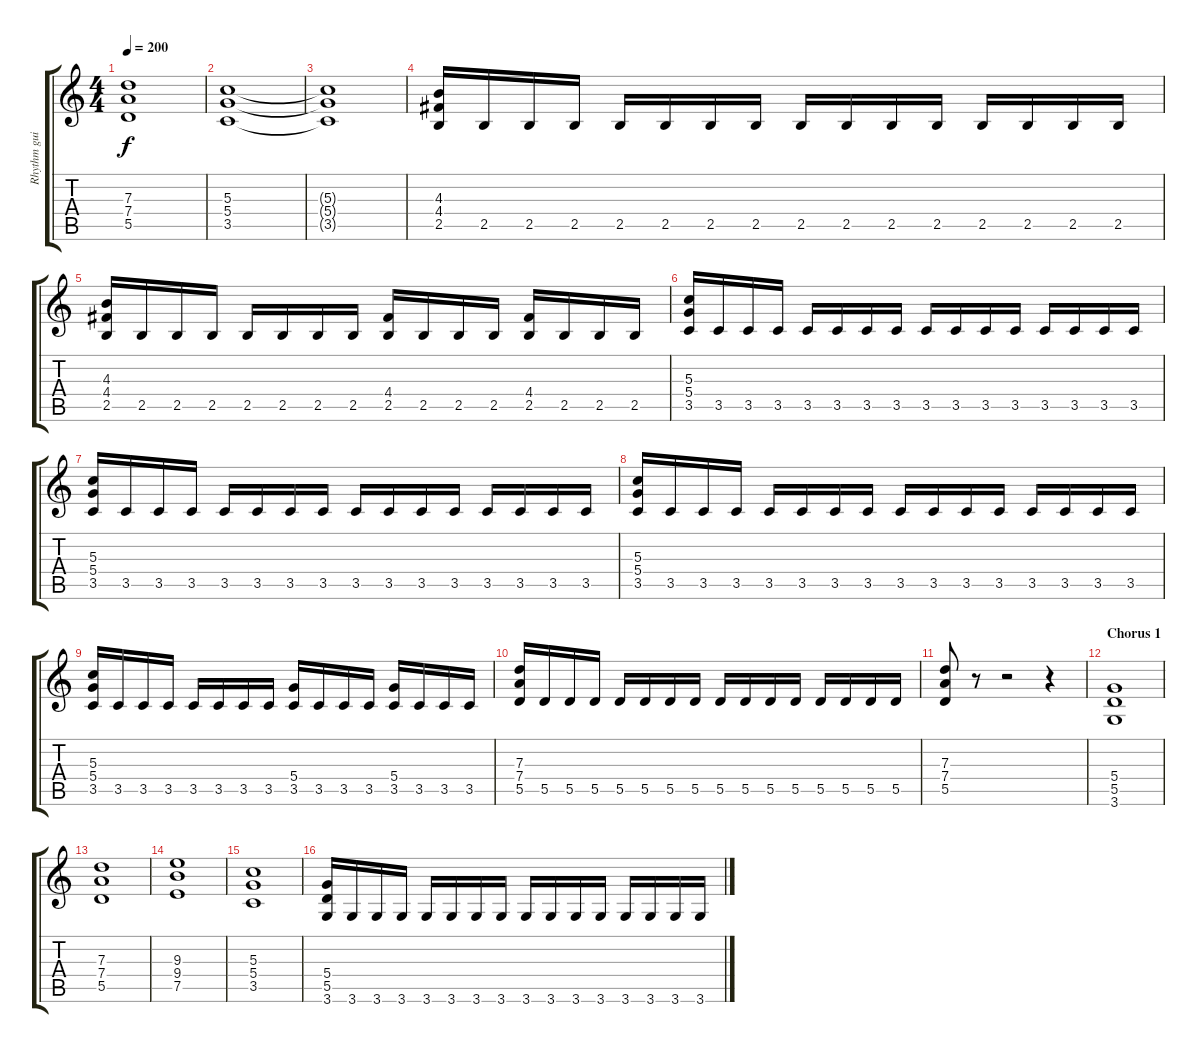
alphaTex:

\track ("Rhythm guitar 2" "Rhythm gui") {instrument overdrivenguitar}
\staff {score tabs}
\tuning (E4 B3 G3 D3 A2 E2) {hide}
\ts (4 4)
\tempo 200
\clef g2
\ks c
(7.3{t} 7.4{t} 5.5{t}).1{dy f} |
(5.3 5.4 3.5).1 |
(5.3{t} 5.4{t} 3.5{t}).1 |
(4.3 4.4 2.5).16 2.5.16 2.5.16 2.5.16 2.5.16 2.5.16 2.5.16 2.5.16 2.5.16 2.5.16 2.5.16 2.5.16 2.5.16 2.5.16 2.5.16 2.5.16 |
(4.3 4.4 2.5).16 2.5.16 2.5.16 2.5.16 2.5.16 2.5.16 2.5.16 2.5.16 (4.4 2.5).16 2.5.16 2.5.16 2.5.16 (4.4 2.5).16 2.5.16 2.5.16 2.5.16 |
(5.3 5.4 3.5).16 3.5.16 3.5.16 3.5.16 3.5.16 3.5.16 3.5.16 3.5.16 3.5.16 3.5.16 3.5.16 3.5.16 3.5.16 3.5.16 3.5.16 3.5.16 |
(5.3 5.4 3.5).16 3.5.16 3.5.16 3.5.16 3.5.16 3.5.16 3.5.16 3.5.16 3.5.16 3.5.16 3.5.16 3.5.16 3.5.16 3.5.16 3.5.16 3.5.16 |
(5.3 5.4 3.5).16 3.5.16 3.5.16 3.5.16 3.5.16 3.5.16 3.5.16 3.5.16 3.5.16 3.5.16 3.5.16 3.5.16 3.5.16 3.5.16 3.5.16 3.5.16 |
(5.3 5.4 3.5).16 3.5.16 3.5.16 3.5.16 3.5.16 3.5.16 3.5.16 3.5.16 (5.4 3.5).16 3.5.16 3.5.16 3.5.16 (5.4 3.5).16 3.5.16 3.5.16 3.5.16 |
(7.3 7.4 5.5).16 5.5.16 5.5.16 5.5.16 5.5.16 5.5.16 5.5.16 5.5.16 5.5.16 5.5.16 5.5.16 5.5.16 5.5.16 5.5.16 5.5.16 5.5.16 |
(7.3 7.4 5.5).8 r.8 r.2 r.4 |
\section ("" "Chorus 1")
(5.4 5.5 3.6).1 |
(7.3 7.4 5.5).1 |
(9.3 9.4 7.5).1 |
(5.3 5.4 3.5).1 |
(5.4 5.5 3.6).16 3.6.16 3.6.16 3.6.16 3.6.16 3.6.16 3.6.16 3.6.16 3.6.16 3.6.16 3.6.16 3.6.16 3.6.16 3.6.16 3.6.16 3.6.16
